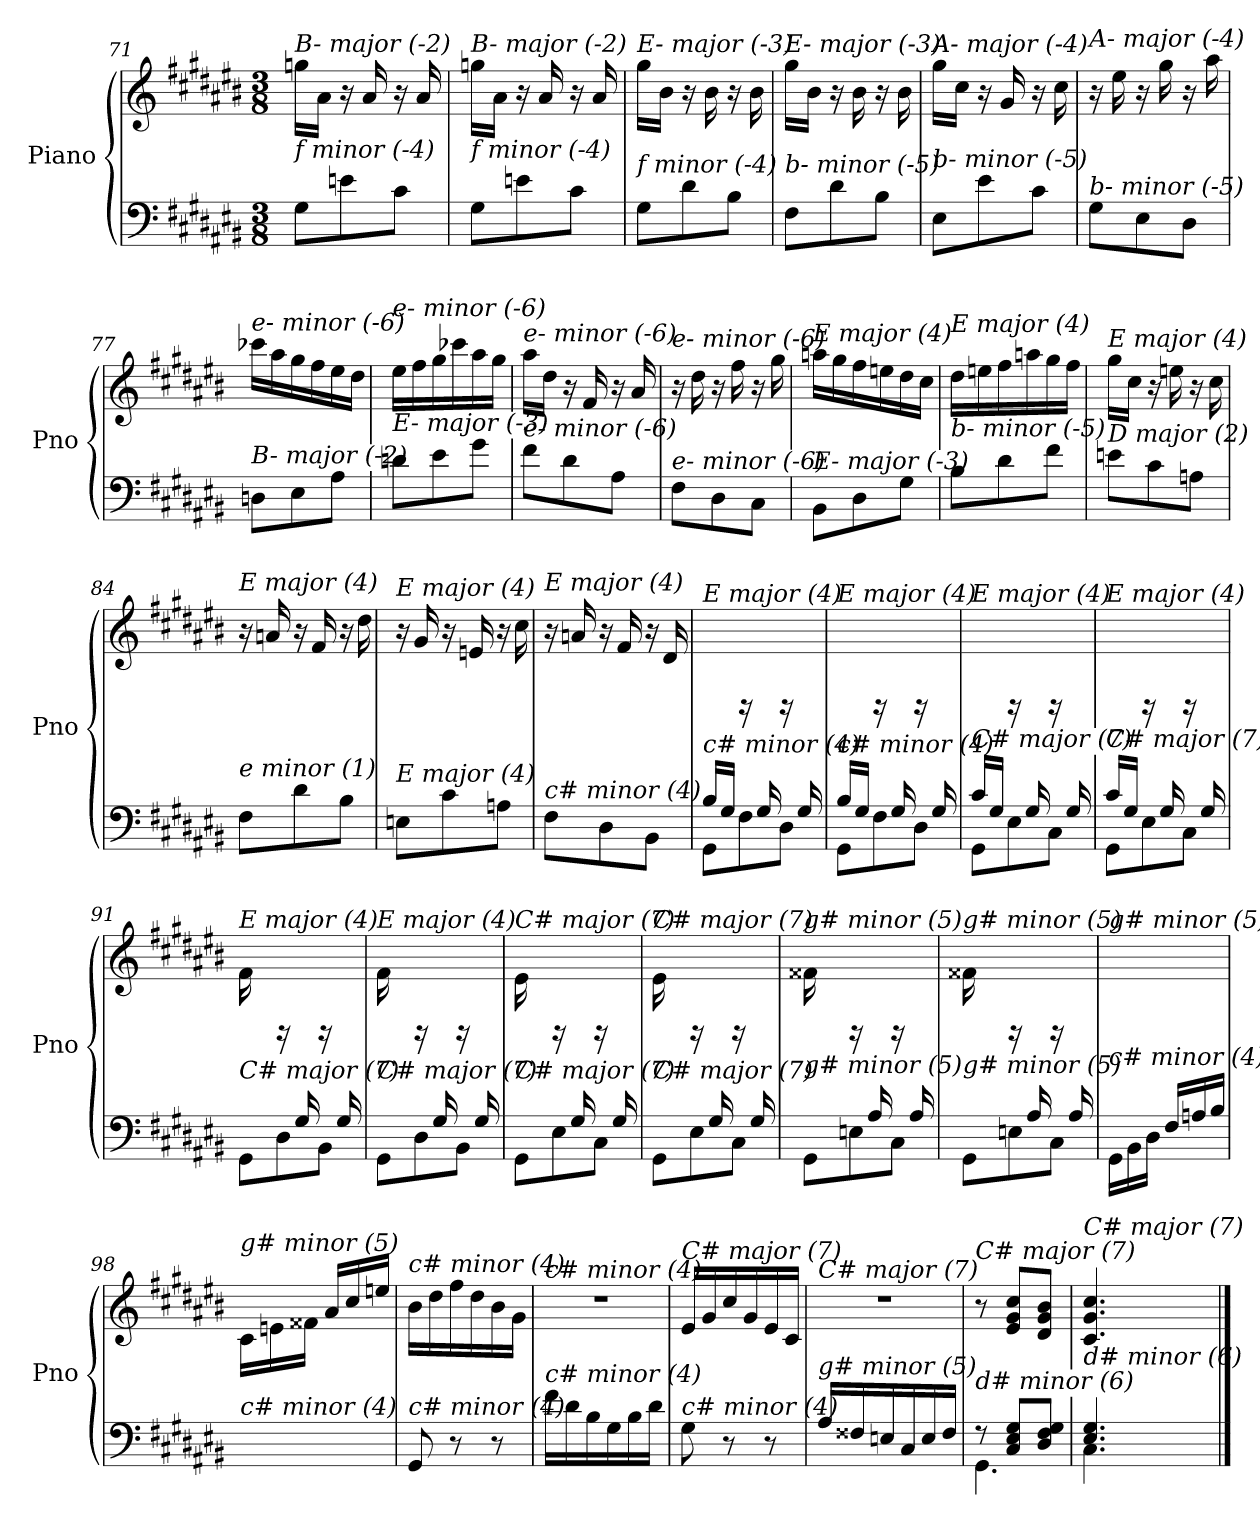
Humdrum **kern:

**kern	**kern
*part1	*part1
*staff2	*staff1
*I"Piano	*
*I'Pno	*
*clefF4	*clefG2
*k[f#c#g#d#a#e#b#]	*k[f#c#g#d#a#e#b#]
*M3/8	*M3/8
=71	=71
!	!LO:TX:i:t=B- major (-2)
!LO:TX:i:t=f minor (-4)	!
8G#\L	16ggni\LL
.	16a#\JJ
8en\	16r
.	16a#/
8c#\J	16r
.	16a#/
!!LO:PB:g=z
=72	=72
!	!LO:TX:i:t=B- major (-2)
!LO:TX:i:t=f minor (-4)	!
8G#\L	16ggni\LL
.	16a#\JJ
8en\	16r
.	16a#/
8c#\J	16r
.	16a#/
=73	=73
!	!LO:TX:i:t=E- major (-3)
!LO:TX:i:t=f minor (-4)	!
8G#\L	16gg#\LL
.	16b#\JJ
8d#\	16r
.	16b#\
8B#\J	16r
.	16b#\
=74	=74
!	!LO:TX:i:t=E- major (-3)
!LO:TX:i:t=b- minor (-5)	!
8F#\L	16gg#\LL
.	16b#\JJ
8d#\	16r
.	16b#\
8B#\J	16r
.	16b#\
=75	=75
!	!LO:TX:i:t=A- major (-4)
!LO:TX:i:t=b- minor (-5)	!
8E#\L	16gg#\LL
.	16cc#\JJ
8e#\	16r
.	16g#/
8c#\J	16r
.	16cc#\
=76	=76
!	!LO:TX:i:t=A- major (-4)
!LO:TX:i:t=b- minor (-5)	!
8G#\L	16r
.	16ee#\
8E#\	16r
.	16gg#\
8D#\J	16r
.	16aa#\
=77	=77
!	!LO:TX:i:t=e- minor (-6)
!LO:TX:i:t=B- major (-2)	!
8Dni\L	16ccc-Xi\LL
.	16aa#\
8E#\	16gg#\
.	16ff#\
8A#\J	16ee#\
.	16dd#\JJ
!!LO:LB:g=z
=78	=78
!	!LO:TX:i:t=e- minor (-6)
!LO:TX:i:t=E- major (-3)	!
8dni\L	16ee#\LL
.	16ff#\
8e#\	16gg#\
.	16ccc-Xi\
8g#\J	16aa#\
.	16gg#\JJ
=79	=79
!	!LO:TX:i:t=e- minor (-6)
!LO:TX:i:t=e- minor (-6)	!
8f#\L	16aa#\LL
.	16dd#\JJ
8d#\	16r
.	16f#/
8A#\J	16r
.	16a#/
=80	=80
!	!LO:TX:i:t=e- minor (-6)
!LO:TX:i:t=e- minor (-6)	!
8F#\L	16r
.	16dd#\
8D#\	16r
.	16ff#\
8C#\J	16r
.	16gg#\
=81	=81
!	!LO:TX:i:t=E major (4)
!LO:TX:i:t=E- major (-3)	!
8BB#\L	16aan\LL
.	16gg#\
8D#\	16ff#\
.	16een\
8G#\J	16dd#\
.	16cc#\JJ
=82	=82
!	!LO:TX:i:t=E major (4)
!LO:TX:i:t=b- minor (-5)	!
8B#\L	16dd#\LL
.	16een\
8d#\	16ff#\
.	16aan\
8f#\J	16gg#\
.	16ff#\JJ
=83	=83
!	!LO:TX:i:t=E major (4)
!LO:TX:i:t=D major (2)	!
8en\L	16gg#\LL
.	16cc#\JJ
8c#\	16r
.	16een\
8An\J	16r
.	16cc#\
!!LO:LB:g=z
=84	=84
!	!LO:TX:i:t=E major (4)
!LO:TX:i:t=e minor (1)	!
8F#\L	16r
.	16an/
8d#\	16r
.	16f#/
8B#\J	16r
.	16dd#\
=85	=85
!	!LO:TX:i:t=E major (4)
!LO:TX:i:t=E major (4)	!
8En\L	16r
.	16g#/
8c#\	16r
.	16en/
8An\J	16r
.	16cc#\
=86	=86
!	!LO:TX:i:t=E major (4)
!LO:TX:i:t=c# minor (4)	!
8F#\L	16r
.	16an/
8D#\	16r
.	16f#/
8BB#\J	16r
.	16d#/
=87	=87
*^	*
!	!	!LO:TX:i:t=E major (4)
!LO:TX:i:t=c# minor (4)	!	!
16B#/LL	8GG#\L	8ryy
16G#/JJ	.	.
16ryy	8F#\	16rBB
16G#/	.	16ryy
16ryy	8D#\J	16rBB
16G#/	.	16ryy
=88	=88	=88
!	!	!LO:TX:i:t=E major (4)
!LO:TX:i:t=c# minor (4)	!	!
16B#/LL	8GG#\L	8ryy
16G#/JJ	.	.
16ryy	8F#\	16rBB
16G#/	.	16ryy
16ryy	8D#\J	16rBB
16G#/	.	16ryy
=89	=89	=89
!	!	!LO:TX:i:t=E major (4)
!LO:TX:i:t=C# major (7)	!	!
16c#/LL	8GG#\L	8ryy
16G#/JJ	.	.
16ryy	8E#\	16rBB
16G#/	.	16ryy
16ryy	8C#\J	16rBB
16G#/	.	16ryy
!!LO:LB:g=z
=90	=90	=90
!	!	!LO:TX:i:t=E major (4)
!LO:TX:i:t=C# major (7)	!	!
16c#/LL	8GG#\L	8ryy
16G#/JJ	.	.
16ryy	8E#\	16rBB
16G#/	.	16ryy
16ryy	8C#\J	16rBB
16G#/	.	16ryy
=91	=91	=91
!	!	!LO:TX:i:t=E major (4)
!LO:TX:i:t=C# major (7)	!	!
16ryy	8GG#\L	16f#\LL
16G#/JJ	.	16ryy
16ryy	8D#\	16rBB
16G#/	.	16ryy
16ryy	8BB#\J	16rBB
16G#/	.	16ryy
=92	=92	=92
!	!	!LO:TX:i:t=E major (4)
!LO:TX:i:t=C# major (7)	!	!
16ryy	8GG#\L	16f#\LL
16G#/JJ	.	16ryy
16ryy	8D#\	16rBB
16G#/	.	16ryy
16ryy	8BB#\J	16rBB
16G#/	.	16ryy
=93	=93	=93
!	!	!LO:TX:i:t=C# major (7)
!LO:TX:i:t=C# major (7)	!	!
16ryy	8GG#\L	16e#\LL
16G#/JJ	.	16ryy
16ryy	8E#\	16rBB
16G#/	.	16ryy
16ryy	8C#\J	16rBB
16G#/	.	16ryy
=94	=94	=94
!	!	!LO:TX:i:t=C# major (7)
!LO:TX:i:t=C# major (7)	!	!
16ryy	8GG#\L	16e#\LL
16G#/JJ	.	16ryy
16ryy	8E#\	16rBB
16G#/	.	16ryy
16ryy	8C#\J	16rBB
16G#/	.	16ryy
=95	=95	=95
!	!	!LO:TX:i:t=g# minor (5)
!LO:TX:i:t=g# minor (5)	!	!
16ryy	8GG#\L	16f##X\LL
16A#/JJ	.	16ryy
16ryy	8En\	16rBB
16A#/	.	16ryy
16ryy	8C#\J	16rBB
16A#/	.	16ryy
!!LO:LB:g=z
=96	=96	=96
!	!	!LO:TX:i:t=g# minor (5)
!LO:TX:i:t=g# minor (5)	!	!
16ryy	8GG#\L	16f##X\LL
16A#/JJ	.	16ryy
16ryy	8En\	16rBB
16A#/	.	16ryy
16ryy	8C#\J	16rBB
16A#/	.	16ryy
=97	=97	=97
!	!	!LO:TX:i:t=g# minor (5)
!LO:TX:i:t=c# minor (4)	!	!
8.ryy	16GG#\LL	8.ryy
.	16BB#\	.
.	16D#\JJ	.
16F#/LL	8.ryy	8.ryy
16An/	.	.
16B#/JJ	.	.
*v	*v	*
=98	=98
*	*^
!	!LO:TX:i:t=g# minor (5)	!
!LO:TX:i:t=c# minor (4)	!	!
8.ryy	8.ryy	16c#\LL
.	.	16en\
.	.	16f##X\JJ
8.ryy	16a#/LL	8.ryy
.	16cc#/	.
.	16een/JJ	.
*	*v	*v
=99	=99
!	!LO:TX:i:t=c# minor (4)
!LO:TX:i:t=c# minor (4)	!
8GG#/	16b#\LL
.	16dd#\
8r	16ff#\
.	16dd#\
8r	16b#\
.	16g#\JJ
!!LO:LB:g=z
=100	=100
!	!LO:TX:i:t=c# minor (4)
!LO:TX:i:t=c# minor (4)	!
16f#\LL	4.r
16d#\	.
16B#\	.
16G#\	.
16B#\	.
16d#\JJ	.
=101	=101
!	!LO:TX:i:t=C# major (7)
!LO:TX:i:t=c# minor (4)	!
8G#\	16e#/LL
.	16g#/
8r	16cc#/
.	16g#/
8r	16e#/
.	16c#/JJ
=102	=102
!	!LO:TX:i:t=C# major (7)
!LO:TX:i:t=g# minor (5)	!
16A#/LL	4.r
16F##X/	.
16En/	.
16C#/	.
16E/	.
16F##/JJ	.
=103	=103
*^	*
!	!	!LO:TX:i:t=C# major (7)
!LO:TX:i:t=d# minor (6)	!	!
8r	4.GG#\	8r
8C#/ 8E#/ 8G#/L	.	8e#/ 8g#/ 8cc#/L
8D#/ 8F#/ 8G#/J	.	8d#/ 8g#/ 8b#/J
=104	=104	=104
!	!	!LO:TX:i:t=C# major (7)
!LO:TX:i:t=d# minor (6)	!	!
4.E#/ 4.G#/	4.C#\	4.c#/ 4.g#/ 4.cc#/
*v	*v	*
==	==
*-	*-
